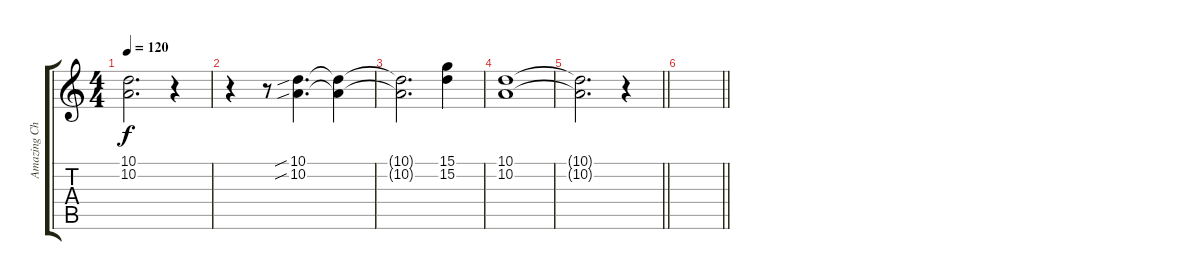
\track ("Amazing Choirs!" "Amazing Ch") {instrument synthvoice}
\staff {score tabs}
\tuning (E4 B3 G3 D3 A2 E2) {hide}
\ts (4 4)
\tempo 120
\clef g2
\ks c
(10.1{t} 10.2{t}).2{d dy f} r.4 |
r.4 r.8 (10.1{sib} 10.2{sib}).4{d} (10.1{t} 10.2{t}).4 |
(10.1{t} 10.2{t}).2{d} (15.1 15.2).4 |
(10.1 10.2).1 |
\barLineRight lightlight
(10.1{t} 10.2{t}).2{d} r.4 |
\barLineRight lightlight
